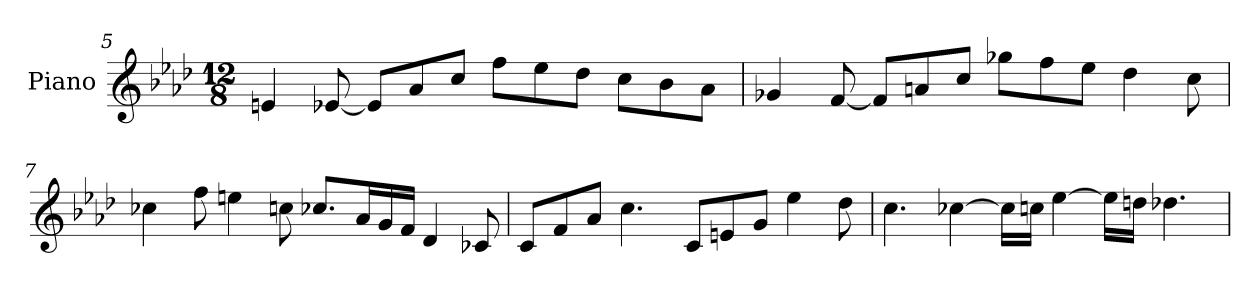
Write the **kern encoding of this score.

**kern
*part1
*staff1
*I"Piano
*I'Pno.
*clefG2
*k[b-e-a-d-]
*M12/8
=5
4en/
[8e-X/
8e-/L]
8a-/
8cc/J
8ff\L
8ee-\
8dd-\J
8cc\L
8b-\
8a-\J
=6
4g-X/
[8f/
8f/L]
8an/
8cc/J
8gg-X\L
8ff\
8ee-\J
4dd-\
8cc\
!!LO:LB:g=z
=7
4cc-X\
8ff\
4een\
8ccn\
8.cc-X/L
16a-/L
16g/
16f/JJ
4d-/
8c-X/
=8
8c/L
8f/
8a-/J
4.cc\
8c/L
8en/
8g/J
4ee-\
8dd-\
=9
4.cc\
[4cc-X\
16cc-\LL]
16ccn\JJ
[4ee-\
16ee-\LL]
16ddn\JJ
4.dd-X\
=
*-
